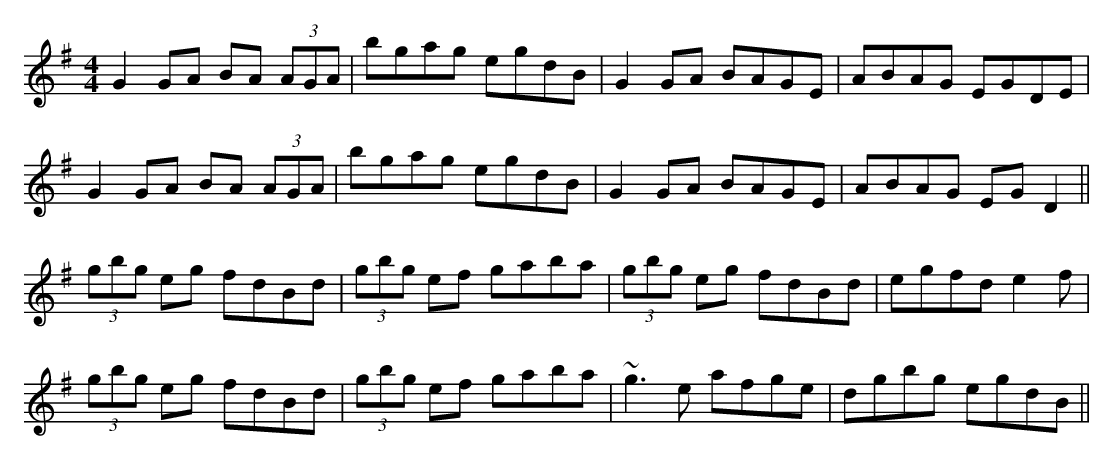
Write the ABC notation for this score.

X:1
M:4/4
K:G
G2 GA BA (3AGA|bgag egdB|G2 GA BAGE|ABAG EGDE|
G2 GA BA (3AGA|bgag egdB|G2 GA BAGE|ABAG EG D2||
(3gbg eg fdBd|(3gbg ef gaba|(3gbg eg fdBd|egfd e2f|
(3gbg eg fdBd|(3gbg ef gaba|~g3 e afge|dgbg egdB||
